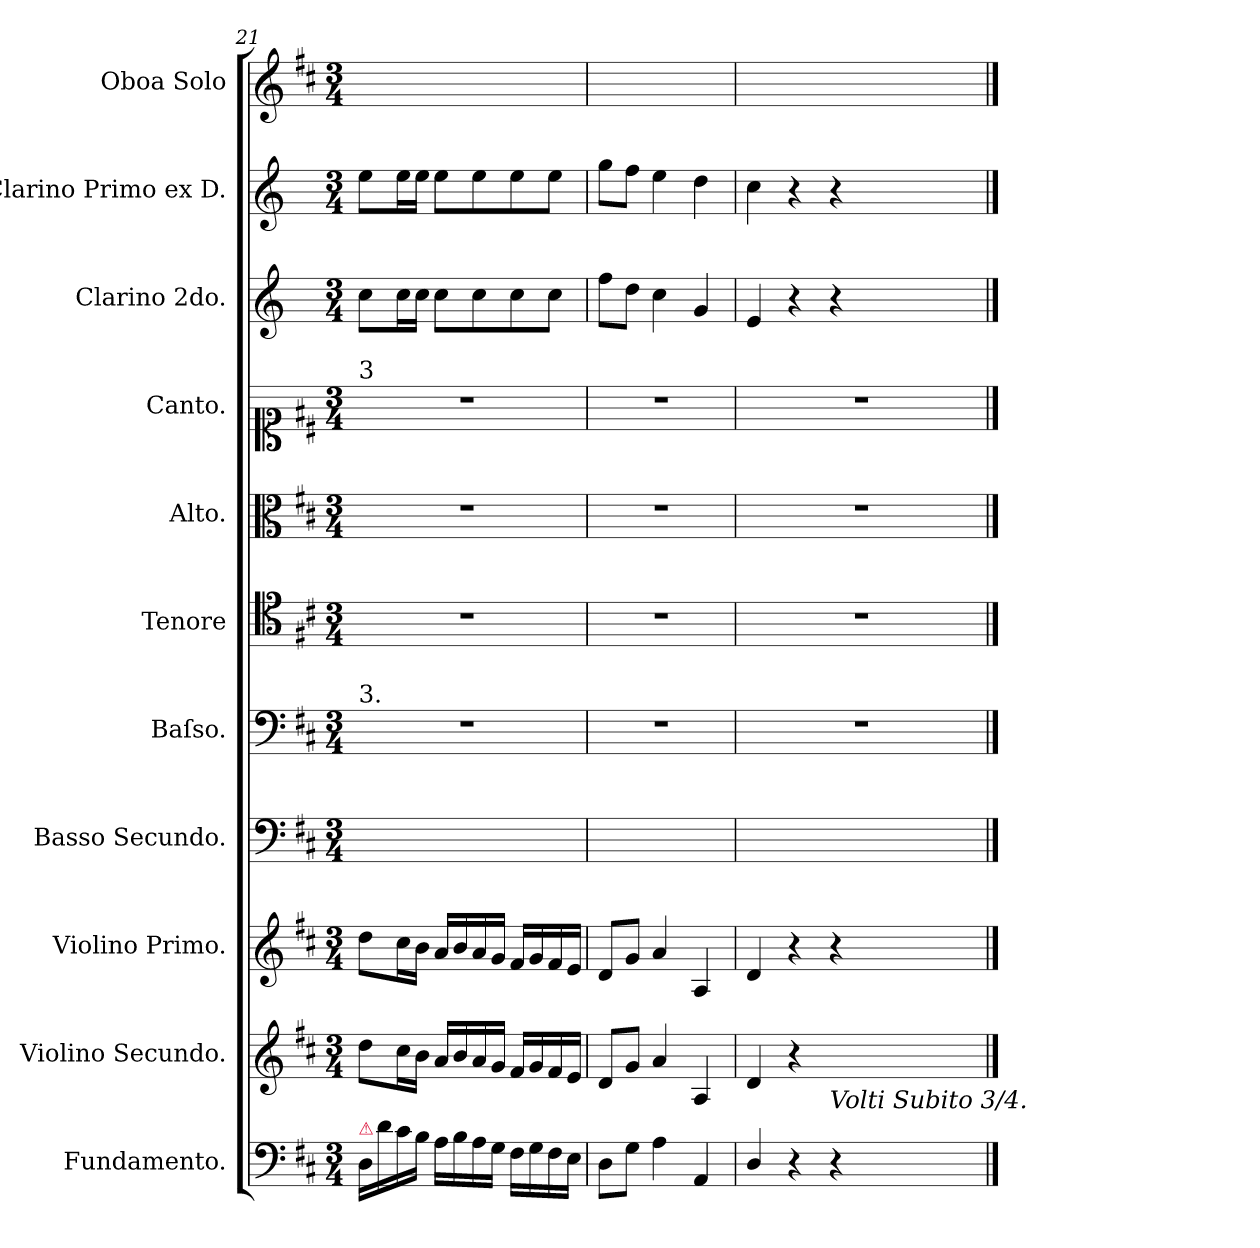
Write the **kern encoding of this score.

**kern	**kern	**kern	**kern	**kern	**kern	**kern	**kern	**kern	**kern	**kern
*part11	*part10	*part9	*part8	*part7	*part6	*part5	*part4	*part3	*part2	*part1
*staff11	*staff10	*staff9	*staff8	*staff7	*staff6	*staff5	*staff4	*staff3	*staff2	*staff1
*I"Fundamento.	*I"Violino Secundo.	*I"Violino Primo.	*I"Basso Secundo.	*I"Baſso.	*I"Tenore	*I"Alto.	*I"Canto.	*I"Clarino 2do.	*I"Clarino Primo ex D.	*I"Oboa Solo
*I'fund	*I'vl 2	*I'vl 1	*I'B 2	*I'B 1	*I'T	*I'A	*	*I'clno 2	*I'clno 1	*I'ob
*clefF4	*clefG2	*clefG2	*clefF4	*clefF4	*clefC4	*clefC3	*clefC1	*clefG2	*clefG2	*clefG2
*	*	*	*	*	*	*	*	*ITrd-1c-2	*ITrd-1c-2	*
*k[f#c#]	*k[f#c#]	*k[f#c#]	*k[f#c#]	*k[f#c#]	*k[f#c#]	*k[f#c#]	*k[f#c#]	*k[f#c#]	*k[f#c#]	*k[f#c#]
*D:	*D:	*D:	*D:	*D:	*D:	*D:	*D:	*	*	*D:
*M3/4	*M3/4	*M3/4	*M3/4	*M3/4	*M3/4	*M3/4	*M3/4	*M3/4	*M3/4	*M3/4
=21	=21	=21	=21	=21	=21	=21	=21	=21	=21	=21
!	!	!	!	!	!	!	!LO:TX:a:t=3	!	!	!
!	!	!	!	!LO:TX:a:t=3.	!	!	!	!	!	!
!LO:TX:a:color=crimson:t=⚠	!	!	!	!	!	!	!	!	!	!
16D/LL	8dd\L	8dd\L	2.ryy	2.r	2.r	2.r	2.r	8dd\L	8ff#\L	2.ryy
16d\	.	.	.	.	.	.	.	.	.	.
16c#\	16cc#\L	16cc#\L	.	.	.	.	.	16dd\L	16ff#\L	.
16B\JJ	16b\JJ	16b\JJ	.	.	.	.	.	16dd\JJ	16ff#\JJ	.
16A\LL	16a/LL	16a/LL	.	.	.	.	.	8dd\L	8ff#\L	.
16B\	16b/	16b/	.	.	.	.	.	.	.	.
16A\	16a/	16a/	.	.	.	.	.	8dd\	8ff#\	.
16G\JJ	16g/JJ	16g/JJ	.	.	.	.	.	.	.	.
16F#\LL	16f#/LL	16f#/LL	.	.	.	.	.	8dd\	8ff#\	.
16G\	16g/	16g/	.	.	.	.	.	.	.	.
16F#\	16f#/	16f#/	.	.	.	.	.	8dd\J	8ff#\J	.
16E\JJ	16e/JJ	16e/JJ	.	.	.	.	.	.	.	.
=22	=22	=22	=22	=22	=22	=22	=22	=22	=22	=22
8D\L	8d/L	8d/L	2.ryy	2.r	2.r	2.r	2.r	8gg\L	8aa\L	2.ryy
8G\J	8g/J	8g/J	.	.	.	.	.	8ee\J	8gg\J	.
4A\	4a/	4a/	.	.	.	.	.	4dd\	4ff#\	.
4AA/	4A/	4A/	.	.	.	.	.	4a/	4ee\	.
=23	=23	=23	=23	=23	=23	=23	=23	=23	=23	=23
4D/	4d/	4d/	2.ryy	2.r	2.r	2.r	2.r	4f#/	4dd\	2.ryy
4r	4r	4r	.	.	.	.	.	4r	4r	.
!	!LO:TX:b:i:t=Volti Subito 3/4.	!	!	!	!	!	!	!	!	!
4r	4d/yy	4r	.	.	.	.	.	4r	4r	.
==	==	==	==	==	==	==	==	==	==	==
*-	*-	*-	*-	*-	*-	*-	*-	*-	*-	*-
